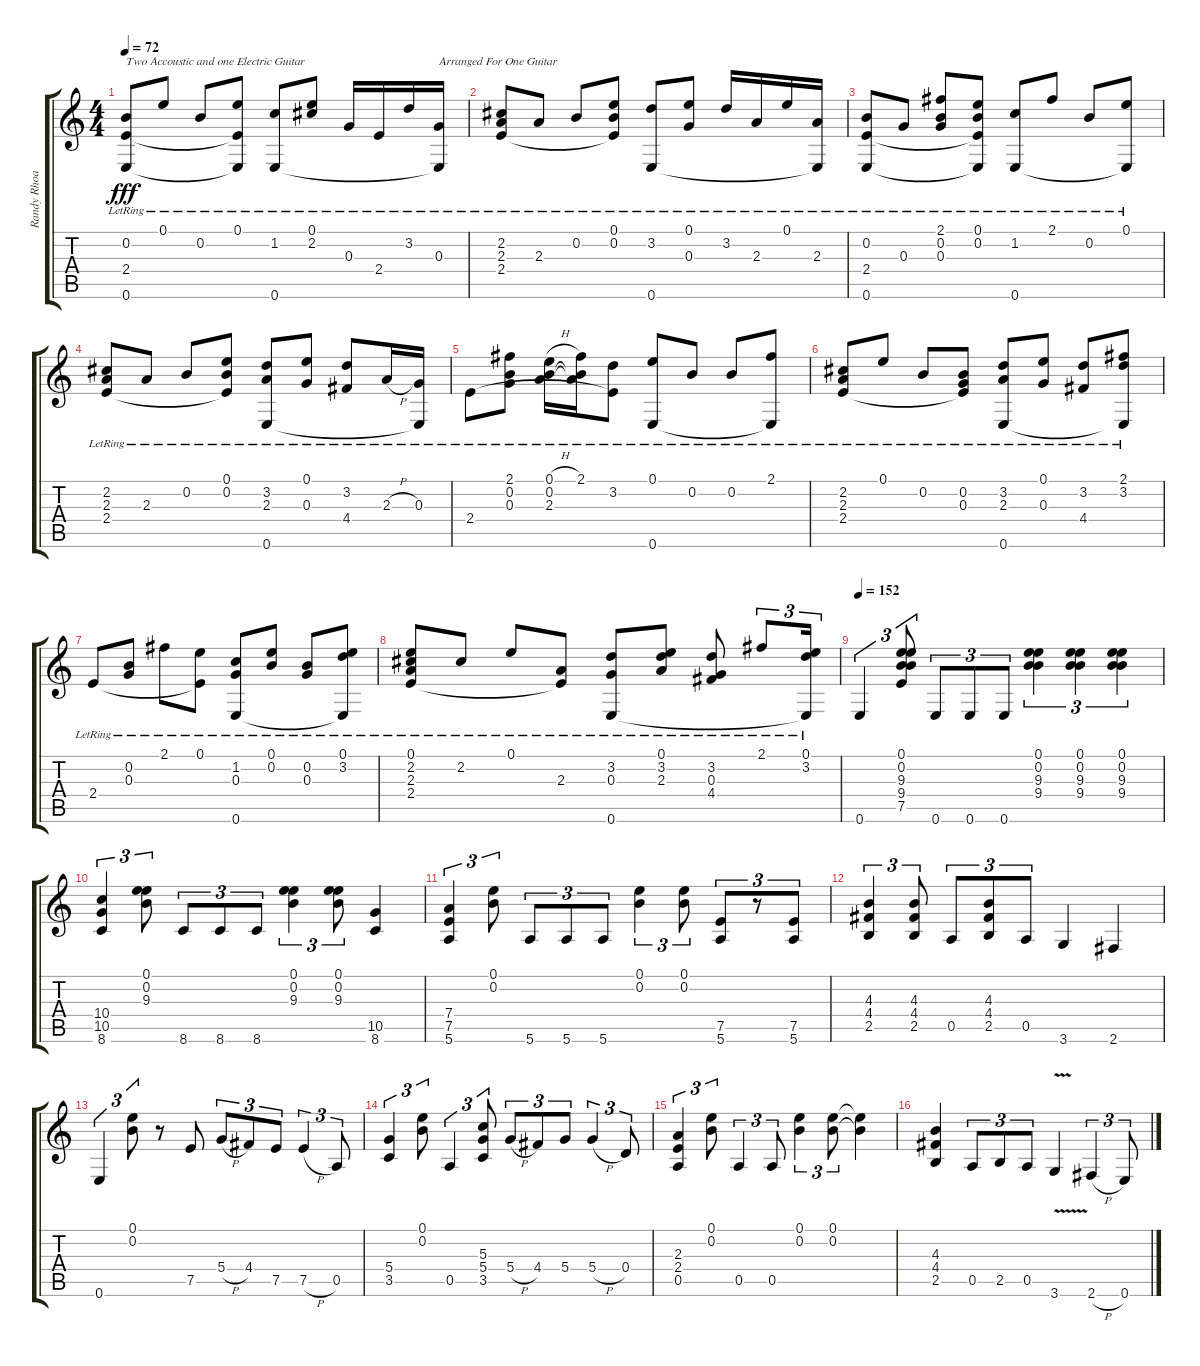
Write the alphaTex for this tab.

\track ("Randy Rhoads" "Randy Rhoa") {instrument acousticguitarnylon}
\staff {score tabs}
\tuning (E4 B3 G3 D3 A2 E2) {hide}
\ts (4 4)
\tempo 72
\clef g2
\ks c
(0.2{lr} 2.4{lr} 0.6{lr}).8{txt "Two Accoustic and one Electric Guitar" dy fff instrument acousticguitarnylon} 0.1{lr}.8 0.2{lr}.8 (0.1{lr} 2.4{t} 0.6{t}).8 (1.2{lr} 0.6{lr}).8 (0.1{lr} 2.2{lr}).8 0.3{lr}.16 2.4{lr}.16 3.2{lr}.16 (0.3{lr} 0.6{t}).16{txt "Arranged For One Guitar"} |
(2.2{lr} 2.3{lr} 2.4{lr}).8 2.3{lr}.8 0.2{lr}.8 (0.1{lr} 0.2{lr} 2.4{t}).8 (3.2{lr} 0.6{lr}).8 (0.1{lr} 0.3{lr}).8 3.2{lr}.16 2.3{lr}.16 0.1{lr}.16 (2.3{lr} 0.6{t}).16 |
(0.2{lr} 2.4{lr} 0.6{lr}).8 0.3{lr}.8 (2.1{lr} 0.2{lr} 0.3{lr}).8 (0.1{lr} 0.2{lr} 2.4{t} 0.6{t}).8 (1.2{lr} 0.6{lr}).8 2.1{lr}.8 0.2{lr}.8 (0.1{lr} 0.6{t}).8 |
(2.2{lr} 2.3{lr} 2.4{lr}).8 2.3{lr}.8 0.2{lr}.8 (0.1{lr} 0.2{lr} 2.4{t}).8 (3.2{lr} 2.3{lr} 0.6{lr}).8 (0.1{lr} 0.3{lr}).8 (3.2{lr} 4.4{lr}).8 2.3{h lr}.16 (0.3{lr} 0.6{t}).16 |
2.4{lr}.8 (2.1{lr} 0.2{lr} 0.3{lr}).8 (0.1{h lr} 0.2{lr} 2.3{lr}).16 (2.1{lr} 0.2{t} 2.3{t}).16 (3.2{lr} 2.4{t}).8 (0.1{lr} 0.6{lr}).8 0.2{lr}.8 0.2{lr}.8 (2.1{lr} 0.6{t}).8 |
(2.2{lr} 2.3{lr} 2.4{lr}).8 0.1{lr}.8 0.2{lr}.8 (0.2{lr} 0.3{lr} 2.4{t}).8 (3.2{lr} 2.3{lr} 0.6{lr}).8 (0.1{lr} 0.3{lr}).8 (3.2{lr} 4.4{lr}).8 (2.1{lr} 3.2{lr} 0.6{t}).8 |
2.4{lr}.8 (0.2{lr} 0.3{lr}).8 2.1{lr}.8 (0.1{lr} 2.4{t}).8 (1.2{lr} 0.3{lr} 0.6{lr}).8 (0.1{lr} 0.2{lr}).8 (0.2{lr} 0.3{lr}).8 (0.1{lr} 3.2{lr} 0.6{t}).8 |
(0.1{lr} 2.2{lr} 2.3{lr} 2.4{lr}).8 2.2{lr}.8 0.1{lr}.8 (2.3{lr} 2.4{t}).8 (3.2{lr} 0.3{lr} 0.6{lr}).8 (0.1{lr} 3.2{lr} 2.3{lr}).8 (3.2{lr} 0.3{lr} 4.4{lr}).8 2.1{lr}.8{tu (3 2)} (0.1{lr} 3.2{lr} 0.6{t}).16{tu (3 2)} |
\tempo 152
0.6.4{tu (3 2) instrument distortionguitar} (0.1 0.2 9.3 9.4 7.5).8{tu (3 2)} 0.6.8{tu (3 2)} 0.6.8{tu (3 2)} 0.6.8{tu (3 2)} (0.1 0.2 9.3 9.4).4{tu (3 2)} (0.1 0.2 9.3 9.4).4{tu (3 2)} (0.1 0.2 9.3 9.4).4{tu (3 2)} |
(10.4 10.5 8.6).4{tu (3 2)} (0.1 0.2 9.3).8{tu (3 2)} 8.6.8{tu (3 2)} 8.6.8{tu (3 2)} 8.6.8{tu (3 2)} (0.1 0.2 9.3).4{tu (3 2)} (0.1 0.2 9.3).8{tu (3 2)} (10.5 8.6).4 |
(7.4 7.5 5.6).4{tu (3 2)} (0.1 0.2).8{tu (3 2)} 5.6.8{tu (3 2)} 5.6.8{tu (3 2)} 5.6.8{tu (3 2)} (0.1 0.2).4{tu (3 2)} (0.1 0.2).8{tu (3 2)} (7.5 5.6).8{tu (3 2)} r.8{tu (3 2)} (7.5 5.6).8{tu (3 2)} |
(4.3 4.4 2.5).4{tu (3 2)} (4.3 4.4 2.5).8{tu (3 2)} 0.5.8{tu (3 2)} (4.3 4.4 2.5).8{tu (3 2)} 0.5.8{tu (3 2)} 3.6.4 2.6.4 |
0.6.4{tu (3 2)} (0.1 0.2).8{tu (3 2)} r.8 7.5.8 5.4{h}.8{tu (3 2)} 4.4.8{tu (3 2)} 7.5.8{tu (3 2)} 7.5{h}.4{tu (3 2)} 0.5.8{tu (3 2)} |
(5.4 3.5).4{tu (3 2)} (0.1 0.2).8{tu (3 2)} 0.5.4{tu (3 2)} (5.3 5.4 3.5).8{tu (3 2)} 5.4{h}.8{tu (3 2)} 4.4.8{tu (3 2)} 5.4.8{tu (3 2)} 5.4{h}.4{tu (3 2)} 0.4.8{tu (3 2)} |
(2.3 2.4 0.5).4{tu (3 2)} (0.1 0.2).8{tu (3 2)} 0.5.4{tu (3 2)} 0.5.8{tu (3 2)} (0.1 0.2).4{tu (3 2)} (0.1 0.2).8{tu (3 2)} (0.1{t} 0.2{t}).4 |
(4.3 4.4 2.5).4 0.5.8{tu (3 2)} 2.5.8{tu (3 2)} 0.5.8{tu (3 2)} 3.6{v}.4 2.6{h}.4{tu (3 2)} 0.6.8{tu (3 2)}
